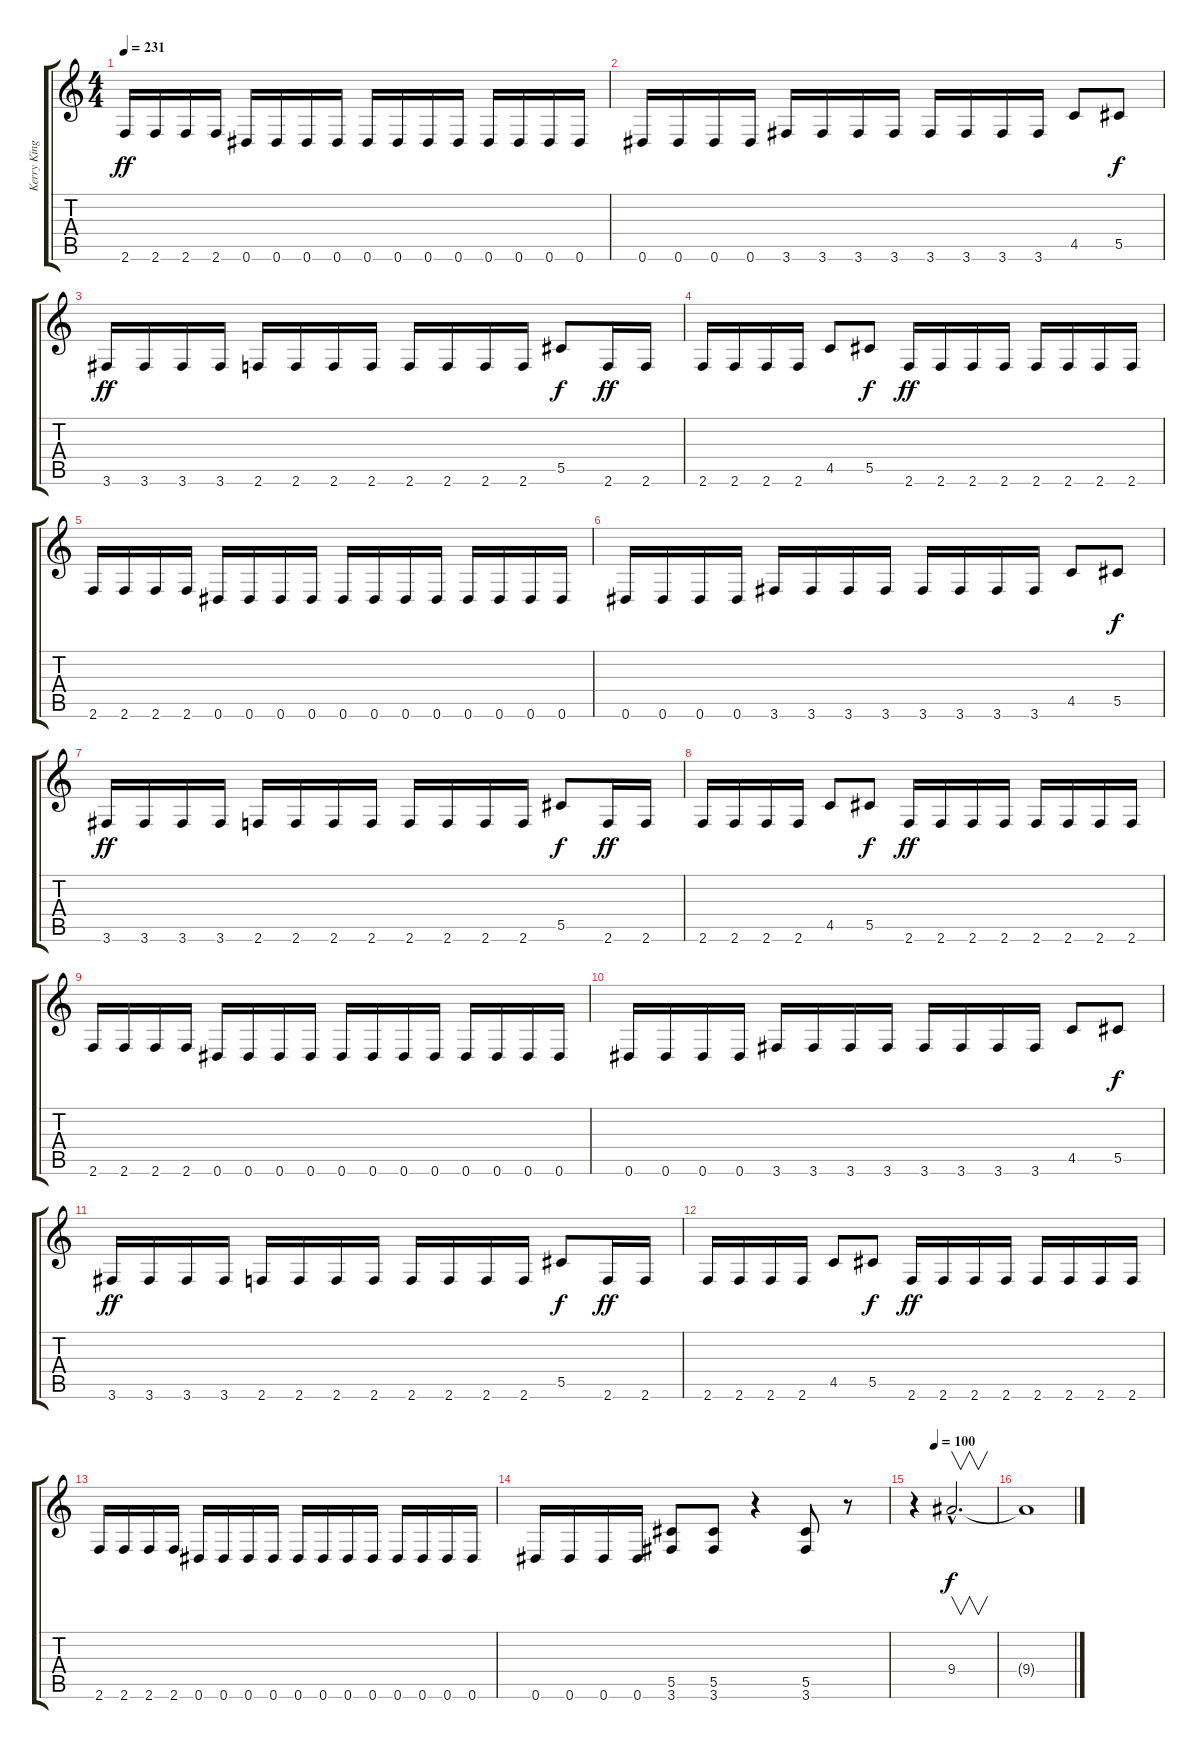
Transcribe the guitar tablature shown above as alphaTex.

\track ("Kerry King" "Kerry King") {instrument distortionguitar}
\staff {score tabs}
\tuning (Eb4 Bb3 Gb3 Db3 Ab2 Eb2) {hide}
\ts (4 4)
\tempo 231
\clef g2
\ks c
2.6.16{dy ff} 2.6.16 2.6.16 2.6.16 0.6.16 0.6.16 0.6.16 0.6.16 0.6.16 0.6.16 0.6.16 0.6.16 0.6.16 0.6.16 0.6.16 0.6.16 |
0.6.16 0.6.16 0.6.16 0.6.16 3.6.16 3.6.16 3.6.16 3.6.16 3.6.16 3.6.16 3.6.16 3.6.16 4.5.8 5.5.8{dy f} |
3.6.16{dy ff} 3.6.16 3.6.16 3.6.16 2.6.16 2.6.16 2.6.16 2.6.16 2.6.16 2.6.16 2.6.16 2.6.16 5.5.8{dy f} 2.6.16{dy ff} 2.6.16 |
2.6.16 2.6.16 2.6.16 2.6.16 4.5.8 5.5.8{dy f} 2.6.16{dy ff} 2.6.16 2.6.16 2.6.16 2.6.16 2.6.16 2.6.16 2.6.16 |
2.6.16 2.6.16 2.6.16 2.6.16 0.6.16 0.6.16 0.6.16 0.6.16 0.6.16 0.6.16 0.6.16 0.6.16 0.6.16 0.6.16 0.6.16 0.6.16 |
0.6.16 0.6.16 0.6.16 0.6.16 3.6.16 3.6.16 3.6.16 3.6.16 3.6.16 3.6.16 3.6.16 3.6.16 4.5.8 5.5.8{dy f} |
3.6.16{dy ff} 3.6.16 3.6.16 3.6.16 2.6.16 2.6.16 2.6.16 2.6.16 2.6.16 2.6.16 2.6.16 2.6.16 5.5.8{dy f} 2.6.16{dy ff} 2.6.16 |
2.6.16 2.6.16 2.6.16 2.6.16 4.5.8 5.5.8{dy f} 2.6.16{dy ff} 2.6.16 2.6.16 2.6.16 2.6.16 2.6.16 2.6.16 2.6.16 |
2.6.16 2.6.16 2.6.16 2.6.16 0.6.16 0.6.16 0.6.16 0.6.16 0.6.16 0.6.16 0.6.16 0.6.16 0.6.16 0.6.16 0.6.16 0.6.16 |
0.6.16 0.6.16 0.6.16 0.6.16 3.6.16 3.6.16 3.6.16 3.6.16 3.6.16 3.6.16 3.6.16 3.6.16 4.5.8 5.5.8{dy f} |
3.6.16{dy ff} 3.6.16 3.6.16 3.6.16 2.6.16 2.6.16 2.6.16 2.6.16 2.6.16 2.6.16 2.6.16 2.6.16 5.5.8{dy f} 2.6.16{dy ff} 2.6.16 |
2.6.16 2.6.16 2.6.16 2.6.16 4.5.8 5.5.8{dy f} 2.6.16{dy ff} 2.6.16 2.6.16 2.6.16 2.6.16 2.6.16 2.6.16 2.6.16 |
2.6.16 2.6.16 2.6.16 2.6.16 0.6.16 0.6.16 0.6.16 0.6.16 0.6.16 0.6.16 0.6.16 0.6.16 0.6.16 0.6.16 0.6.16 0.6.16 |
0.6.16 0.6.16 0.6.16 0.6.16 (5.5 3.6).8 (5.5 3.6).8 r.4 (5.5 3.6).8 r.8 |
\tempo (100 0.25)
r.4 9.4{hac}.2{v d dy f} |
9.4{t}.1
